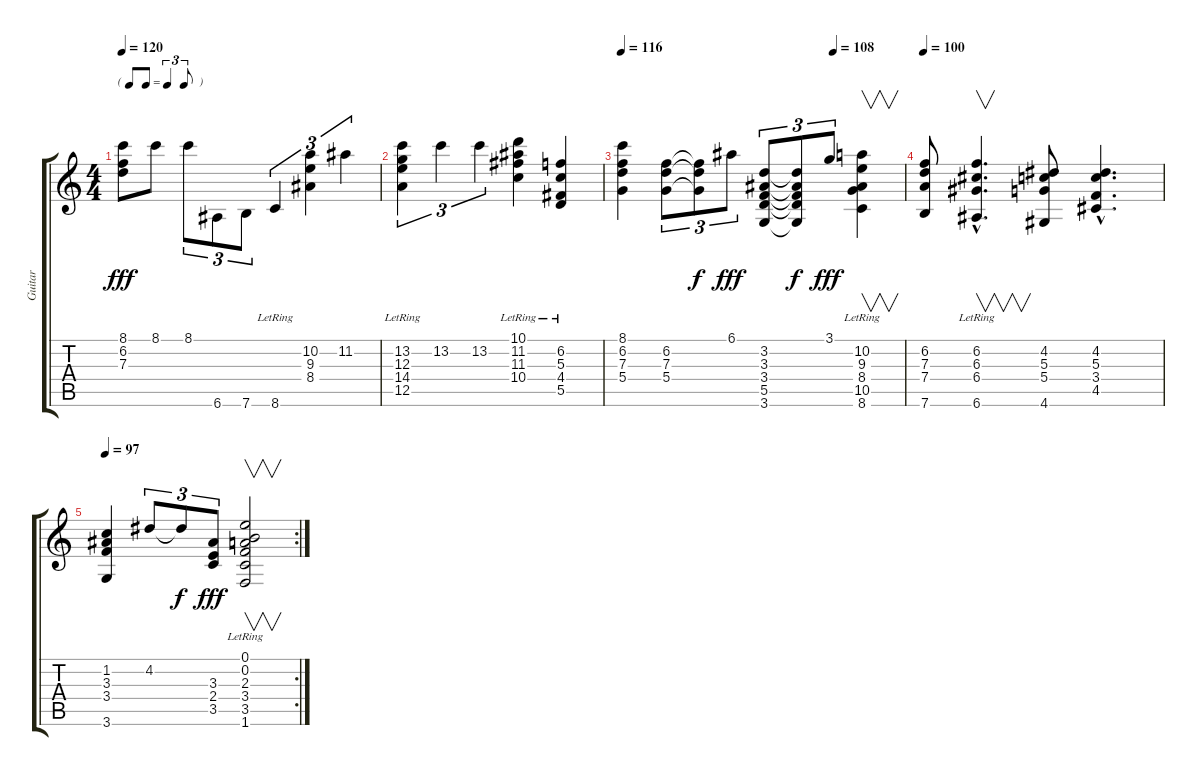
\track ("Guitar" "Guitar") {instrument acousticbass}
\staff {score tabs}
\tuning (E4 B3 G3 D3 A2 E2) {hide}
\ts (4 4)
\tf triplet8th
\tempo 120
\clef g2
\ks c
(8.1 6.2 7.3).8{dy fff} 8.1.8 8.1.8{tu (3 2)} 6.6.8{tu (3 2)} 7.6.8{tu (3 2)} 8.6{lr}.4{tu (3 2)} (10.2 9.3 8.4).4{tu (3 2)} 11.2.4{tu (3 2)} |
(13.2 12.3 14.4{lr} 12.5).4{tu (3 2)} 13.2.4{tu (3 2)} 13.2.4{tu (3 2)} (10.1 11.2 11.3 10.4{lr}).4 (6.2 5.3 4.4 5.5{lr}).4 |
\tempo 116
\tempo (108 0.75)
(8.1 6.2 7.3 5.4).4 (6.2 7.3 5.4).8{tu (3 2)} (6.2{t} 7.3{t} 5.4{t}).8{tu (3 2) dy f} 6.1.8{tu (3 2) dy fff} (3.2 3.3 3.4 5.5 3.6).8{tu (3 2)} (3.2{t} 3.3{t} 3.4{t} 5.5{t} 3.6{t}).8{tu (3 2) dy f} 3.1.8{tu (3 2) dy fff} (10.2 9.3 8.4 10.5 8.6{lr}).4{v} |
\tempo 100
(6.2 7.3 7.4 7.6).8 (6.2{hac lr} 6.3{hac} 6.4{hac} 6.6{hac}).4{v d} (4.2 5.3 5.4 4.6).8 (4.2{hac} 5.3{hac} 3.4{hac} 4.5{hac}).4{d} |
\rc 2
\tempo 97
(1.2 3.3 3.4 3.6).4 4.2.8{tu (3 2)} 4.2{t}.8{tu (3 2) dy f} (3.3 2.4 3.5).8{tu (3 2) dy fff} (0.1{lr} 0.2 2.3 3.4 3.5 1.6).2{v}
